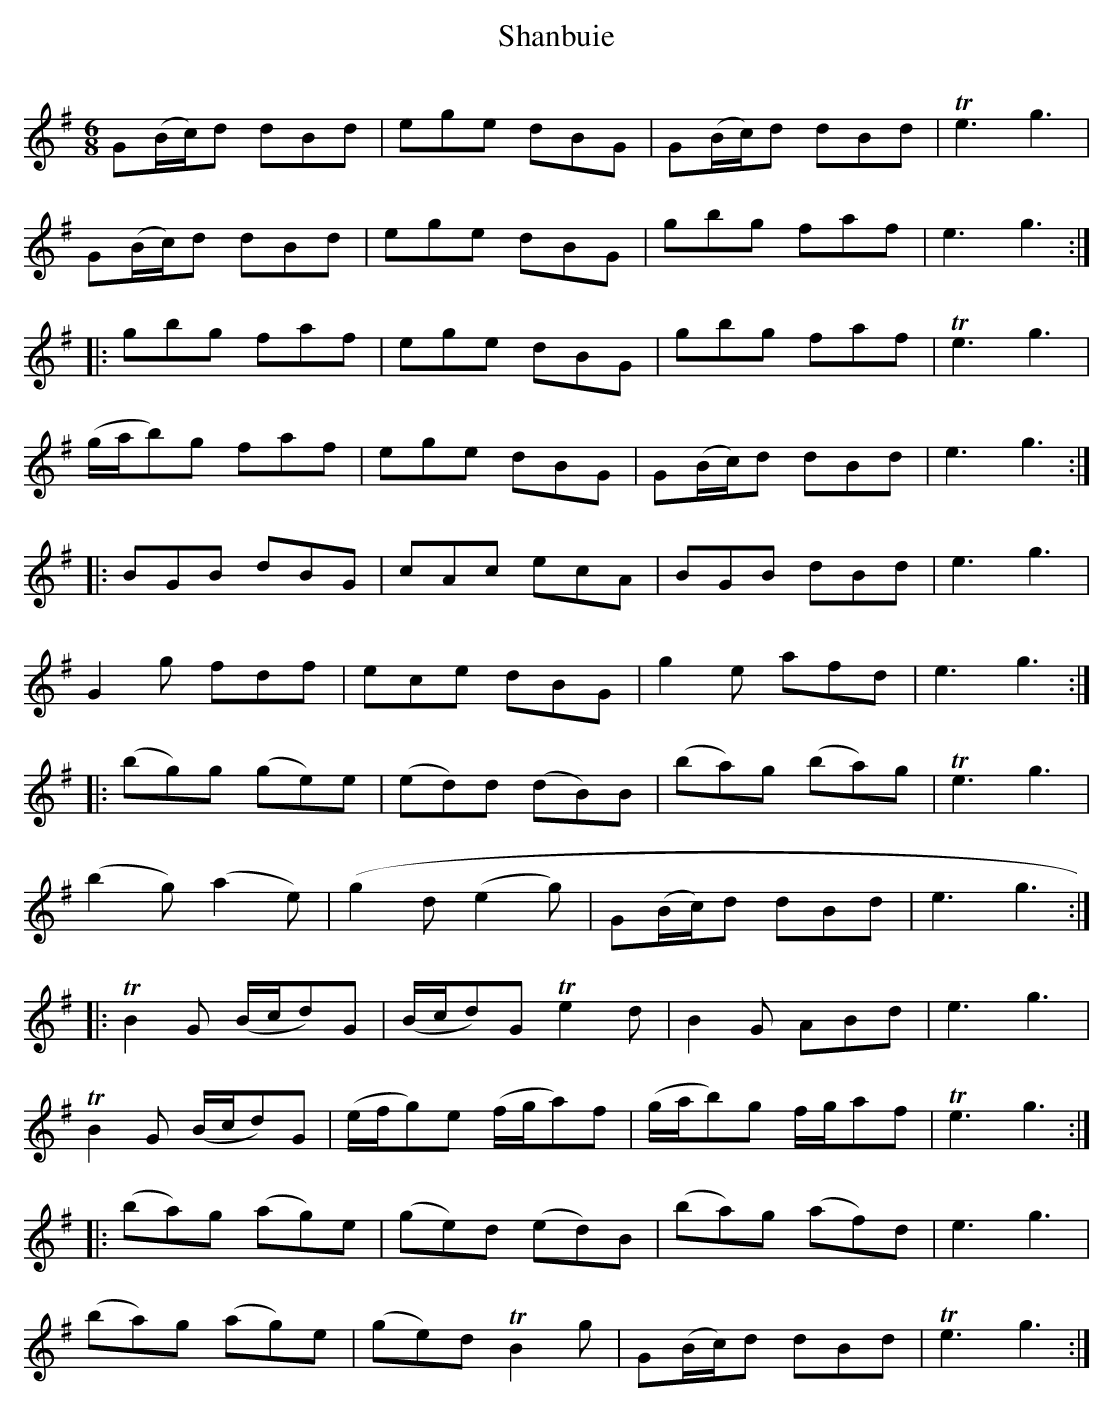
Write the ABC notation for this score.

X:1
T:Shanbuie
M:6/8
L:1/8
Q: “Lively”
K:G
G(B/c/)d dBd|ege dBG|G(B/c/)d dBd|Te3 g3|
G(B/c/)d dBd|ege dBG|gbg faf|e3g3:|
|:gbg faf|ege dBG|gbg faf|Te3g3|
(g/a/b)g faf|ege dBG|G(B/c/)d dBd|e3 g3:|
|:BGB dBG|cAc ecA|BGB dBd|e3 g3|
G2g fdf|ece dBG|g2e afd|e3 g3:|
|:(bg)g (ge)e|(ed)d (dB)B|(ba)g (ba)g|Te3 g3|
(b2g)(a2e)|(g2d (e2g)|G(B/c/)d dBd|e3 g3:|
|:TB2G (B/c/d)G|(B/c/d)G Te2d|B2G ABd|e3 g3|
TB2G (B/c/d)G|(e/f/g)e (f/g/a)f|(g/a/b)g f/g/af|Te3 g3:|
|:(ba)g (ag)e|(ge)d (ed)B|(ba)g (af)d|e3g3|
(ba)g (ag)e|(ge)d TB2g|G(B/c/)d dBd|Te3 g3:|]
